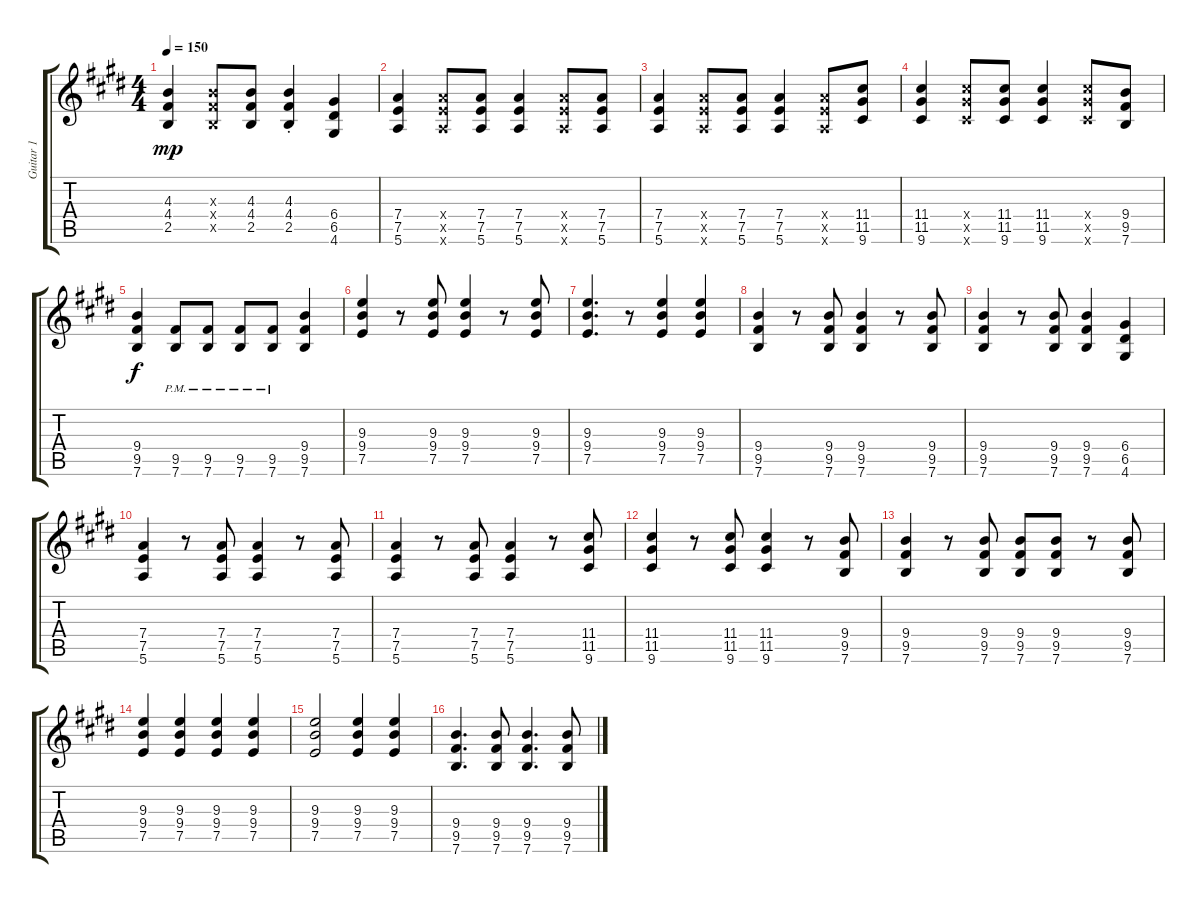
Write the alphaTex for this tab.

\track ("Guitar 1" "Guitar 1") {instrument distortionguitar}
\staff {score tabs}
\tuning (E4 B3 G3 D3 A2 E2) {hide}
\ts (4 4)
\tempo 150
\clef g2
\ks e
(4.3 4.4 2.5).4{dy mp} (4.3{x} 4.4{x} 2.5{x}).8 (4.3 4.4 2.5).8 (4.3{st} 4.4{st} 2.5{st}).4 (6.4 6.5 4.6).4 |
(7.4 7.5 5.6).4 (7.4{x} 7.5{x} 5.6{x}).8 (7.4 7.5 5.6).8 (7.4 7.5 5.6).4 (7.4{x} 7.5{x} 5.6{x}).8 (7.4 7.5 5.6).8 |
(7.4 7.5 5.6).4 (7.4{x} 7.5{x} 5.6{x}).8 (7.4 7.5 5.6).8 (7.4 7.5 5.6).4 (7.4{x} 7.5{x} 5.6{x}).8 (11.4 11.5 9.6).8 |
(11.4 11.5 9.6).4 (11.4{x} 11.5{x} 9.6{x}).8 (11.4 11.5 9.6).8 (11.4 11.5 9.6).4 (11.4{x} 11.5{x} 9.6{x}).8 (9.4 9.5 7.6).8 |
(9.4 9.5 7.6).4{dy f} (9.5{pm} 7.6{pm}).8 (9.5{pm} 7.6{pm}).8 (9.5{pm} 7.6{pm}).8 (9.5{pm} 7.6{pm}).8 (9.4 9.5 7.6).4 |
(9.3 9.4 7.5).4{instrument distortionguitar} r.8 (9.3 9.4 7.5).8 (9.3 9.4 7.5).4 r.8 (9.3 9.4 7.5).8 |
(9.3 9.4 7.5).4{d} r.8 (9.3 9.4 7.5).4 (9.3 9.4 7.5).4 |
(9.4 9.5 7.6).4 r.8 (9.4 9.5 7.6).8 (9.4 9.5 7.6).4 r.8 (9.4 9.5 7.6).8 |
(9.4 9.5 7.6).4 r.8 (9.4 9.5 7.6).8 (9.4 9.5 7.6).4 (6.4 6.5 4.6).4 |
(7.4 7.5 5.6).4 r.8 (7.4 7.5 5.6).8 (7.4 7.5 5.6).4 r.8 (7.4 7.5 5.6).8 |
(7.4 7.5 5.6).4 r.8 (7.4 7.5 5.6).8 (7.4 7.5 5.6).4 r.8 (11.4 11.5 9.6).8 |
(11.4 11.5 9.6).4 r.8 (11.4 11.5 9.6).8 (11.4 11.5 9.6).4 r.8 (9.4 9.5 7.6).8 |
(9.4 9.5 7.6).4 r.8 (9.4 9.5 7.6).8 (9.4 9.5 7.6).8 (9.4 9.5 7.6).8 r.8 (9.4 9.5 7.6).8 |
(9.3 9.4 7.5).4 (9.3 9.4 7.5).4 (9.3 9.4 7.5).4 (9.3 9.4 7.5).4 |
(9.3 9.4 7.5).2 (9.3 9.4 7.5).4 (9.3 9.4 7.5).4 |
(9.4 9.5 7.6).4{d} (9.4 9.5 7.6).8 (9.4 9.5 7.6).4{d} (9.4 9.5 7.6).8
